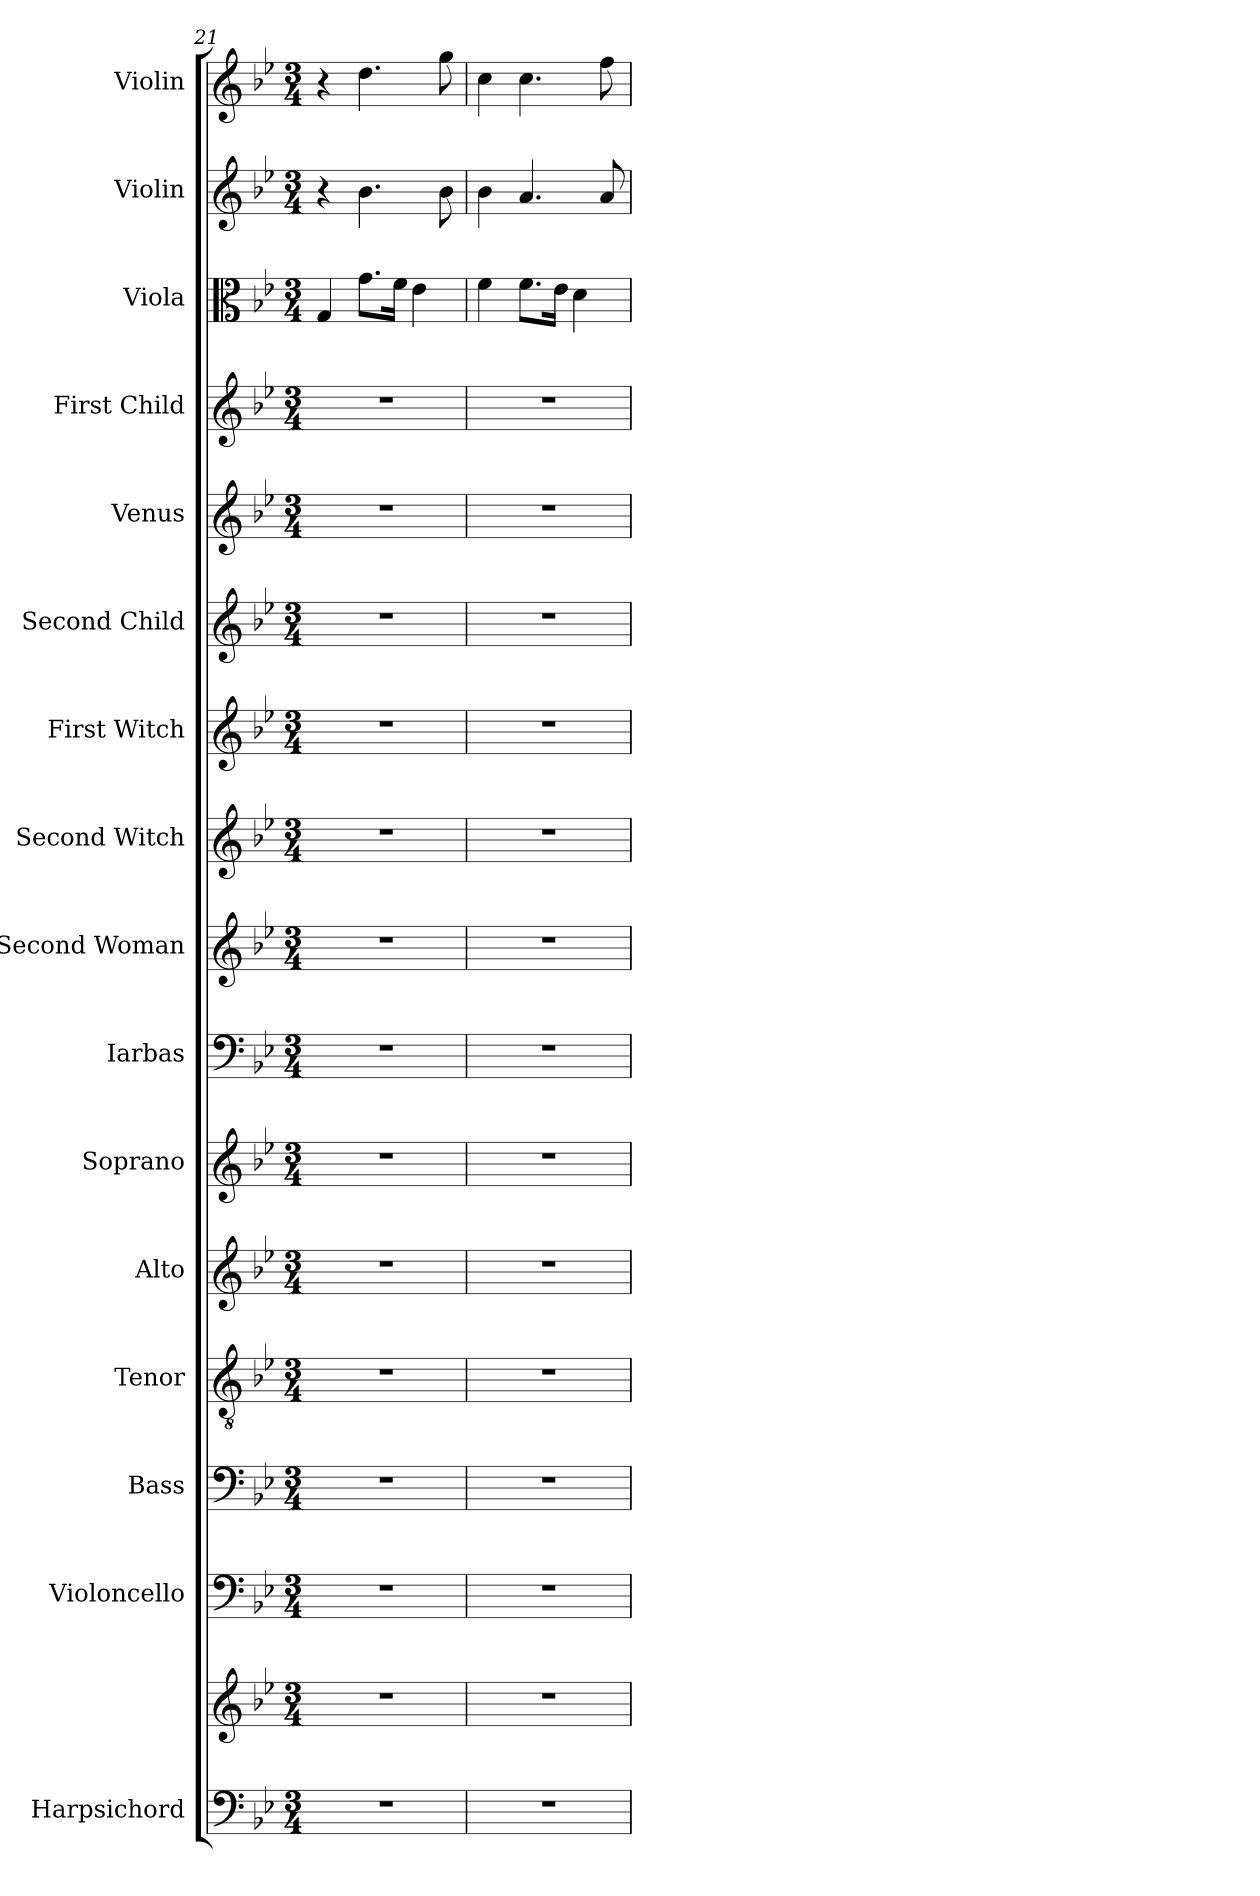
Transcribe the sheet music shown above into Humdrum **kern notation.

**kern	**kern	**kern	**kern	**kern	**kern	**kern	**kern	**kern	**kern	**kern	**kern	**kern	**kern	**kern	**kern	**kern
*part16	*part16	*part15	*part14	*part13	*part12	*part11	*part10	*part9	*part8	*part7	*part6	*part5	*part4	*part3	*part2	*part1
*staff17	*staff16	*staff15	*staff14	*staff13	*staff12	*staff11	*staff10	*staff9	*staff8	*staff7	*staff6	*staff5	*staff4	*staff3	*staff2	*staff1
*I"Harpsichord	*	*I"Violoncello	*I"Bass	*I"Tenor	*I"Alto	*I"Soprano	*I"Iarbas	*I"Second Woman	*I"Second Witch	*I"First Witch	*I"Second Child	*I"Venus	*I"First Child	*I"Viola	*I"Violin	*I"Violin
*I'Hch.	*	*I'Vc.	*I'B.	*I'T.	*I'A.	*I'S.	*I'I.	*I'2W	*I'W2.	*I'W1	*I'C2.	*I'V.	*I'C1	*I'Vla.	*I'Vln.	*I'Vln.
*clefF4	*clefG2	*clefF4	*clefF4	*clefGv2	*clefG2	*clefG2	*clefF4	*clefG2	*clefG2	*clefG2	*clefG2	*clefG2	*clefG2	*clefC3	*clefG2	*clefG2
*k[b-e-]	*k[b-e-]	*k[b-e-]	*k[b-e-]	*k[b-e-]	*k[b-e-]	*k[b-e-]	*k[b-e-]	*k[b-e-]	*k[b-e-]	*k[b-e-]	*k[b-e-]	*k[b-e-]	*k[b-e-]	*k[b-e-]	*k[b-e-]	*k[b-e-]
*M3/4	*M3/4	*M3/4	*M3/4	*M3/4	*M3/4	*M3/4	*M3/4	*M3/4	*M3/4	*M3/4	*M3/4	*M3/4	*M3/4	*M3/4	*M3/4	*M3/4
=21	=21	=21	=21	=21	=21	=21	=21	=21	=21	=21	=21	=21	=21	=21	=21	=21
2.r	2.r	2.r	2.r	2.r	2.r	2.r	2.r	2.r	2.r	2.r	2.r	2.r	2.r	4G/	4r	4r
.	.	.	.	.	.	.	.	.	.	.	.	.	.	8.g\L	4.b-\	4.dd\
.	.	.	.	.	.	.	.	.	.	.	.	.	.	16f\Jk	.	.
.	.	.	.	.	.	.	.	.	.	.	.	.	.	4e-\	.	.
.	.	.	.	.	.	.	.	.	.	.	.	.	.	.	8b-\	8gg\
=22	=22	=22	=22	=22	=22	=22	=22	=22	=22	=22	=22	=22	=22	=22	=22	=22
2.r	2.r	2.r	2.r	2.r	2.r	2.r	2.r	2.r	2.r	2.r	2.r	2.r	2.r	4f\	4b-\	4cc\
.	.	.	.	.	.	.	.	.	.	.	.	.	.	8.f\L	4.a/	4.cc\
.	.	.	.	.	.	.	.	.	.	.	.	.	.	16e-\Jk	.	.
.	.	.	.	.	.	.	.	.	.	.	.	.	.	4d\	.	.
.	.	.	.	.	.	.	.	.	.	.	.	.	.	.	8a/	8ff\
=	=	=	=	=	=	=	=	=	=	=	=	=	=	=	=	=
*-	*-	*-	*-	*-	*-	*-	*-	*-	*-	*-	*-	*-	*-	*-	*-	*-
